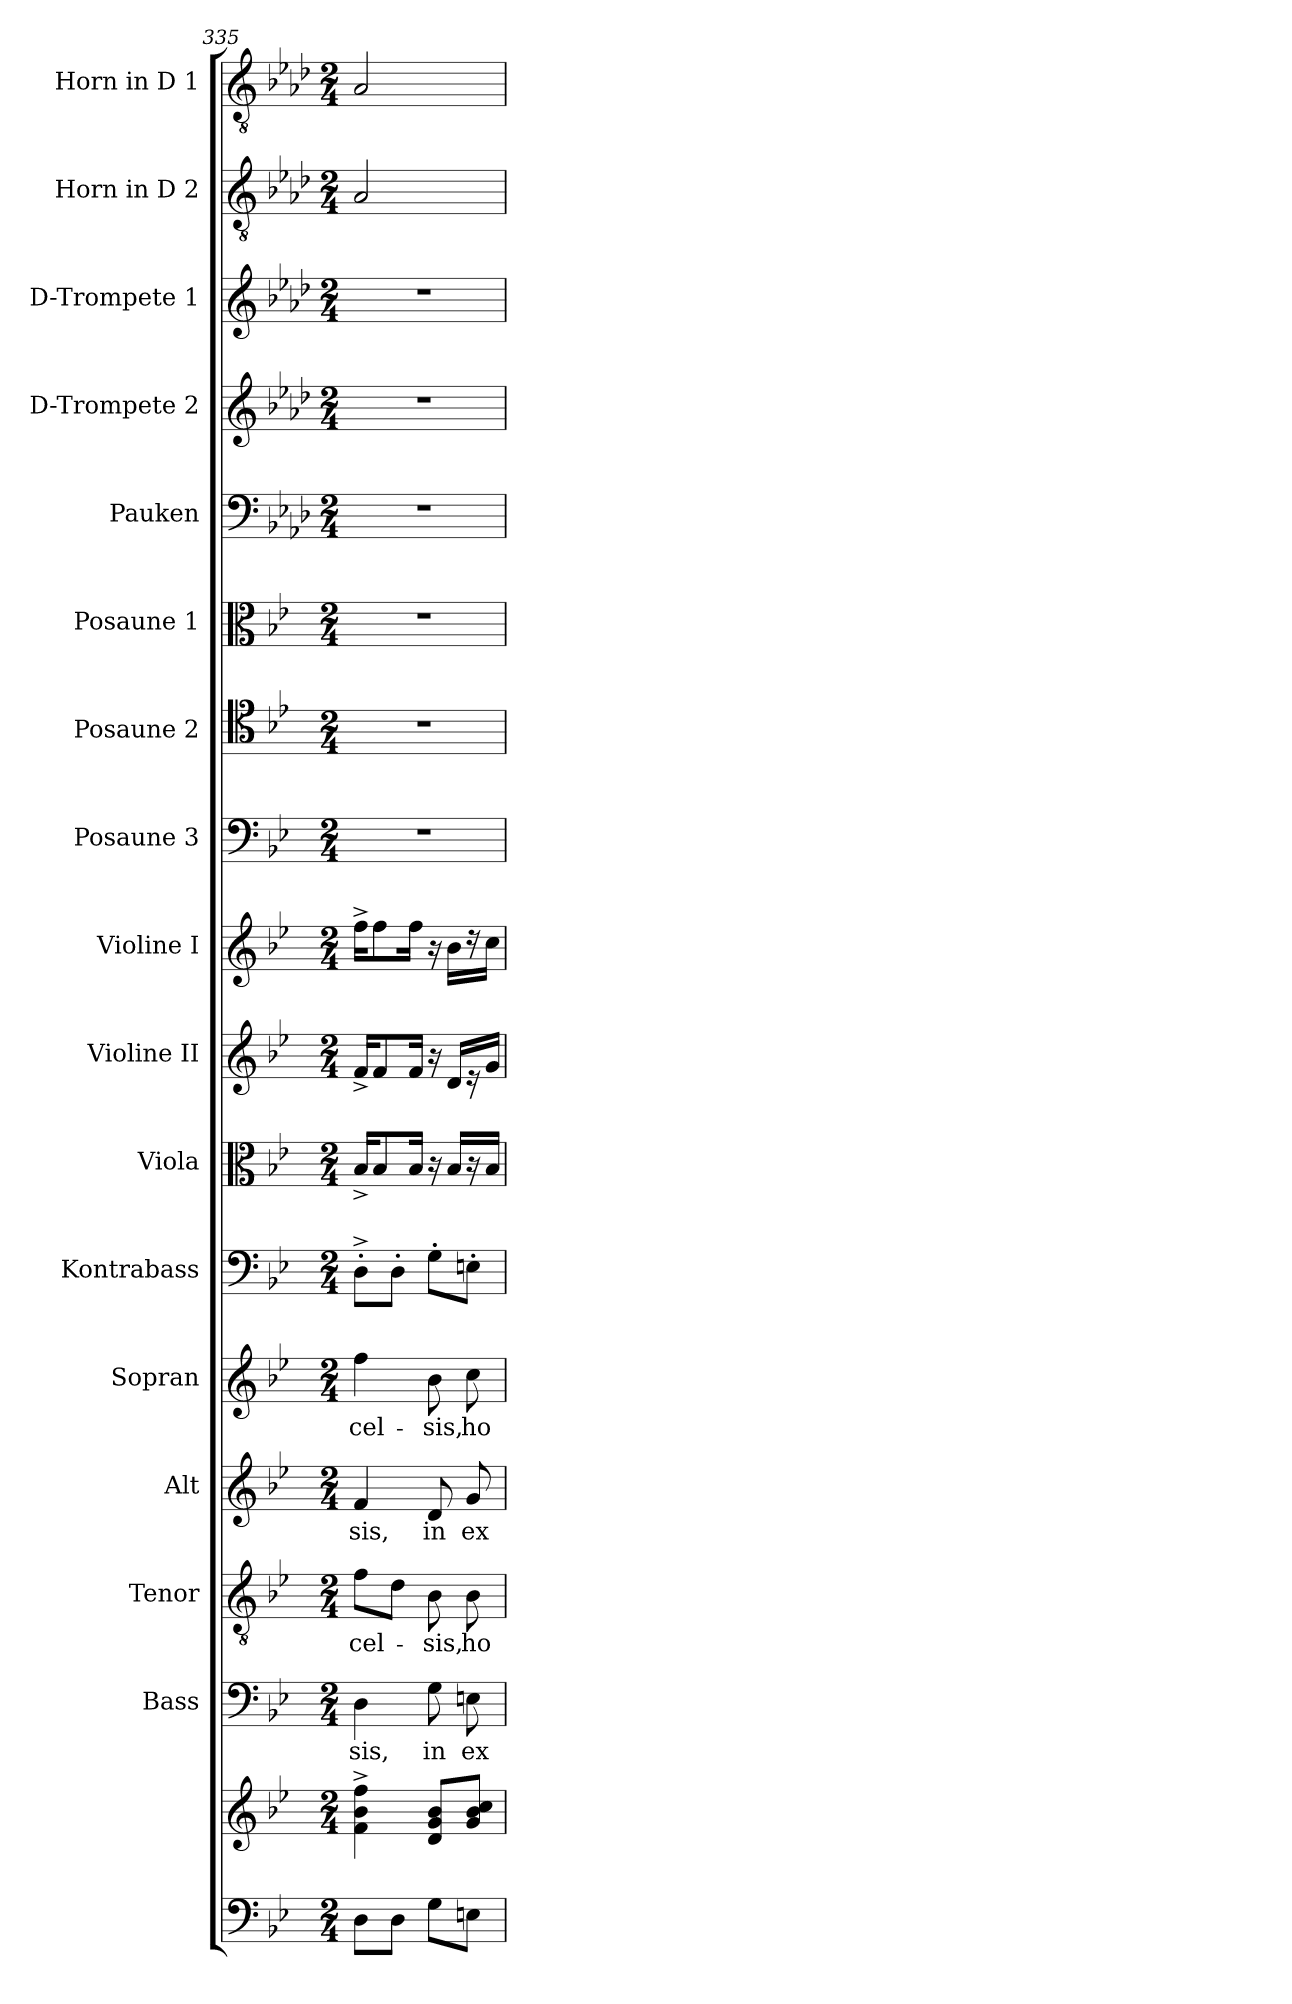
**kern	**kern	**kern	**text	**kern	**text	**kern	**text	**kern	**text	**kern	**kern	**kern	**kern	**kern	**kern	**kern	**kern	**kern	**kern	**kern	**kern
*part17	*part17	*part16	*part16	*part15	*part15	*part14	*part14	*part13	*part13	*part12	*part11	*part10	*part9	*part8	*part7	*part6	*part5	*part4	*part3	*part2	*part1
*staff18	*staff17	*staff16	*staff16	*staff15	*staff15	*staff14	*staff14	*staff13	*staff13	*staff12	*staff11	*staff10	*staff9	*staff8	*staff7	*staff6	*staff5	*staff4	*staff3	*staff2	*staff1
*	*	*I"Bass	*	*I"Tenor	*	*I"Alt	*	*I"Sopran	*	*I"Kontrabass	*I"Viola	*I"Violine II	*I"Violine I	*I"Posaune 3	*I"Posaune 2	*I"Posaune 1	*I"Pauken	*I"D-Trompete 2	*I"D-Trompete 1	*I"Horn in D 2	*I"Horn in D 1
*	*	*I'B.	*	*I'T.	*	*I'A.	*	*I'S.	*	*I'Kb.	*I'Vla.	*I'Vl. II	*I'Vl. I	*I'Pos. 3	*I'Pos. 2	*I'Pos. 1	*I'Pk.	*I'D Trp. 2	*I'D Trp. 1	*I'Hrn. 2	*I'Hrn. 1
*clefF4	*clefG2	*clefF4	*	*clefGv2	*	*clefG2	*	*clefG2	*	*clefF4	*clefC3	*clefG2	*clefG2	*clefF4	*clefC4	*clefC3	*clefF4	*clefG2	*clefG2	*clefGv2	*clefGv2
*	*	*	*	*	*	*	*	*	*	*ITrd7c12	*	*	*	*	*	*	*ITrd-1c-2	*ITrd-1c-2	*ITrd-1c-2	*ITrd-1c-2	*ITrd-1c-2
*k[b-e-]	*k[b-e-]	*k[b-e-]	*	*k[b-e-]	*	*k[b-e-]	*	*k[b-e-]	*	*k[b-e-]	*k[b-e-]	*k[b-e-]	*k[b-e-]	*k[b-e-]	*k[b-e-]	*k[b-e-]	*k[b-e-]	*k[b-e-]	*k[b-e-]	*k[b-e-]	*k[b-e-]
*B-:	*B-:	*B-:	*	*B-:	*	*B-:	*	*B-:	*	*B-:	*B-:	*B-:	*B-:	*B-:	*B-:	*B-:	*B-:	*B-:	*B-:	*B-:	*B-:
*M2/4	*M2/4	*M2/4	*	*M2/4	*	*M2/4	*	*M2/4	*	*M2/4	*M2/4	*M2/4	*M2/4	*M2/4	*M2/4	*M2/4	*M2/4	*M2/4	*M2/4	*M2/4	*M2/4
=335	=335	=335	=335	=335	=335	=335	=335	=335	=335	=335	=335	=335	=335	=335	=335	=335	=335	=335	=335	=335	=335
!	!	!	!LO:LY:b	!	!LO:LY:b	!	!LO:LY:b	!	!LO:LY:b	!	!	!	!	!	!	!	!	!	!	!	!
8D\L	4f\^> 4b-\^> 4ff\^>	4D\	-sis,	8f\L	-cel-	4f/	-sis,	4ff\	-cel-	8DD'>^>\L	16B-^</KL	16f^</KL	16ff^>\KL	2r	2r	2r	2r	2r	2r	2B-/	2B-/
.	.	.	.	.	.	.	.	.	.	.	8B-/	8f/	8ff\	.	.	.	.	.	.	.	.
8D\J	.	.	.	8d\J	.	.	.	.	.	8DD'>\J	.	.	.	.	.	.	.	.	.	.	.
.	.	.	.	.	.	.	.	.	.	.	16B-/Jk	16f/Jk	16ff\Jk	.	.	.	.	.	.	.	.
!	!	!	!LO:LY:b	!	!LO:LY:b	!	!LO:LY:b	!	!LO:LY:b	!	!	!	!	!	!	!	!	!	!	!	!
8G\L	8d/ 8g/ 8b-/L	8G\	in	8B-\	-sis,	8d/	in	8b-\	-sis,	8GG'>\L	16r	16r	16r	.	.	.	.	.	.	.	.
.	.	.	.	.	.	.	.	.	.	.	16B-/KL	16d/KL	16b-\KL	.	.	.	.	.	.	.	.
!	!	!	!LO:LY:b	!	!LO:LY:b	!	!LO:LY:b	!	!LO:LY:b	!	!	!	!	!	!	!	!	!	!	!	!
8En\J	8g/ 8b-/ 8cc/J	8En\	ex-	8B-\	ho-	8g/	ex-	8cc\	ho-	8EEn'>\J	16r	16r	16r	.	.	.	.	.	.	.	.
.	.	.	.	.	.	.	.	.	.	.	16B-/Jk	16g/Jk	16cc\Jk	.	.	.	.	.	.	.	.
=	=	=	=	=	=	=	=	=	=	=	=	=	=	=	=	=	=	=	=	=	=
*-	*-	*-	*-	*-	*-	*-	*-	*-	*-	*-	*-	*-	*-	*-	*-	*-	*-	*-	*-	*-	*-
